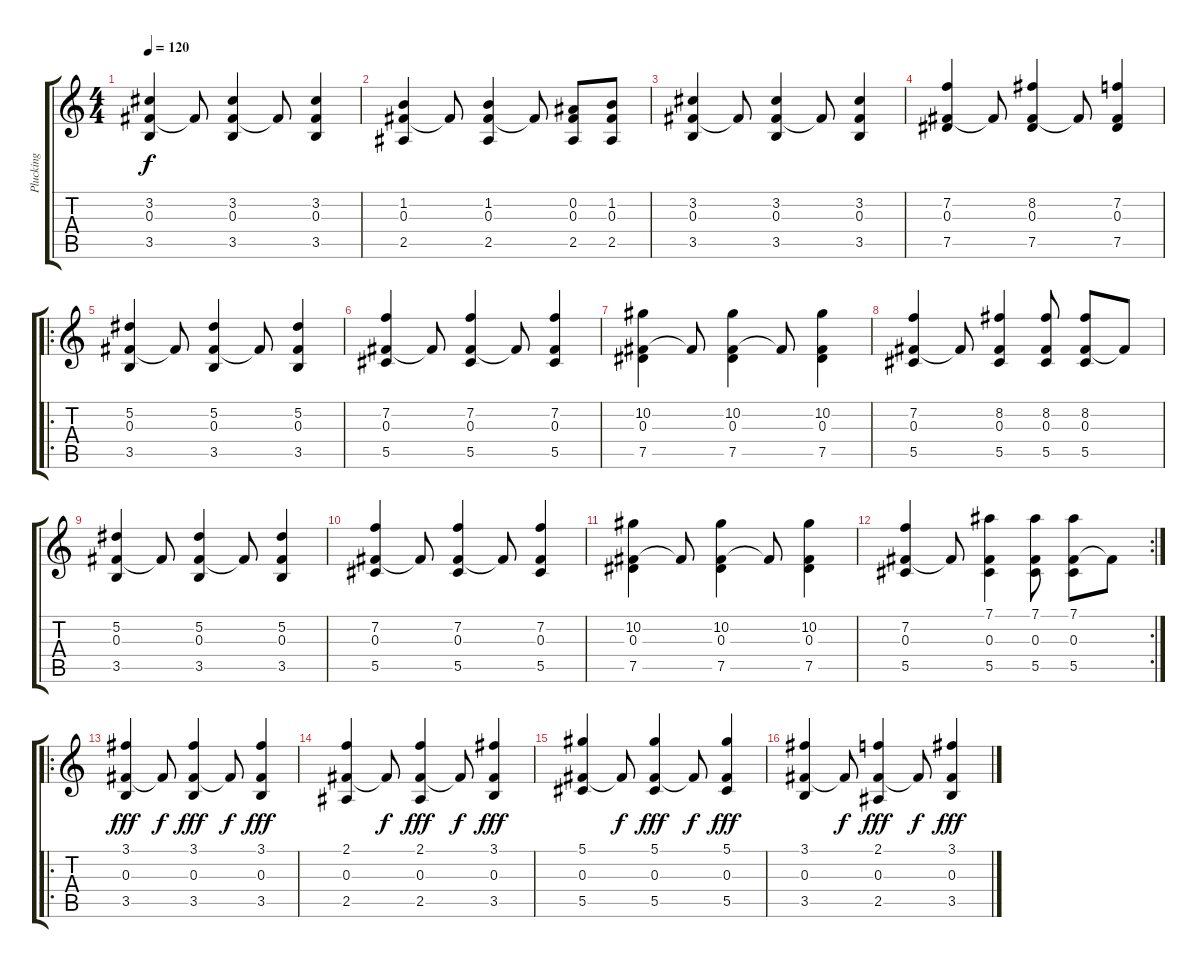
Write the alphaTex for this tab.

\track ("Plucking" "Plucking") {instrument acousticguitarnylon}
\staff {score tabs}
\tuning (Eb4 Bb3 Gb3 Db3 Ab2 Eb2) {hide}
\ts (4 4)
\tempo 120
\clef g2
\ks c
(3.2 0.3 3.5).4{dy f} 0.3{t}.8 (3.2 0.3 3.5).4 0.3{t}.8 (3.2 0.3 3.5).4 |
(1.2 0.3 2.5).4 0.3{t}.8 (1.2 0.3 2.5).4 0.3{t}.8 (0.2 0.3 2.5).8 (1.2 0.3 2.5).8 |
(3.2 0.3 3.5).4 0.3{t}.8 (3.2 0.3 3.5).4 0.3{t}.8 (3.2 0.3 3.5).4 |
(7.2 0.3 7.5).4 0.3{t}.8 (8.2 0.3 7.5).4 0.3{t}.8 (7.2 0.3 7.5).4 |
\ro
(5.2 0.3 3.5).4 0.3{t}.8 (5.2 0.3 3.5).4 0.3{t}.8 (5.2 0.3 3.5).4 |
(7.2 0.3 5.5).4 0.3{t}.8 (7.2 0.3 5.5).4 0.3{t}.8 (7.2 0.3 5.5).4 |
(10.2 0.3 7.5).4 0.3{t}.8 (10.2 0.3 7.5).4 0.3{t}.8 (10.2 0.3 7.5).4 |
(7.2 0.3 5.5).4 0.3{t}.8 (8.2 0.3 5.5).4 (8.2 0.3 5.5).8 (8.2 0.3 5.5).8 0.3{t}.8 |
(5.2 0.3 3.5).4 0.3{t}.8 (5.2 0.3 3.5).4 0.3{t}.8 (5.2 0.3 3.5).4 |
(7.2 0.3 5.5).4 0.3{t}.8 (7.2 0.3 5.5).4 0.3{t}.8 (7.2 0.3 5.5).4 |
(10.2 0.3 7.5).4 0.3{t}.8 (10.2 0.3 7.5).4 0.3{t}.8 (10.2 0.3 7.5).4 |
\rc 2
(7.2 0.3 5.5).4 0.3{t}.8 (7.1 0.3 5.5).4 (7.1 0.3 5.5).8 (7.1 0.3 5.5).8 0.3{t}.8 |
\ro
(3.1 0.3 3.5).4{dy fff} 0.3{t}.8{dy f} (3.1 0.3 3.5).4{dy fff} 0.3{t}.8{dy f} (3.1 0.3 3.5).4{dy fff} |
(2.1 0.3 2.5).4 0.3{t}.8{dy f} (2.1 0.3 2.5).4{dy fff} 0.3{t}.8{dy f} (3.1 0.3 3.5).4{dy fff} |
(5.1 0.3 5.5).4 0.3{t}.8{dy f} (5.1 0.3 5.5).4{dy fff} 0.3{t}.8{dy f} (5.1 0.3 5.5).4{dy fff} |
(3.1 0.3 3.5).4 0.3{t}.8{dy f} (2.1 0.3 2.5).4{dy fff} 0.3{t}.8{dy f} (3.1 0.3 3.5).4{dy fff}
